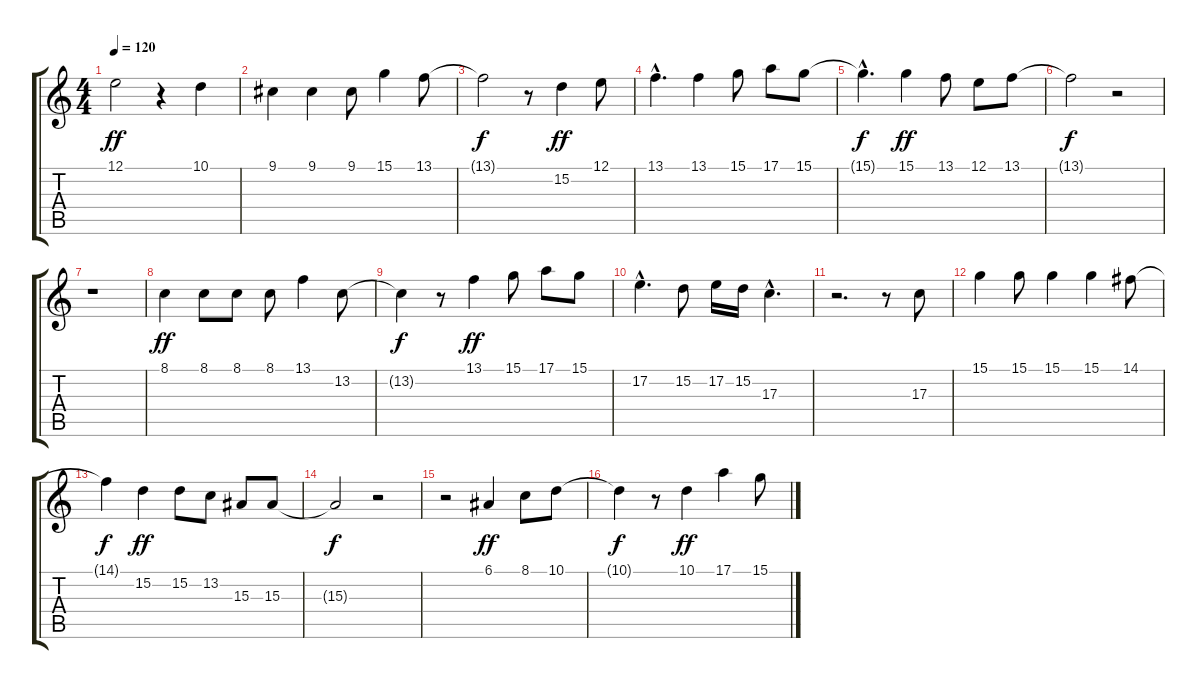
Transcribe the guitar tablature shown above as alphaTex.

\track "" {instrument acousticgrandpiano}
\staff {score tabs}
\tuning (E4 B3 G3 D3 A2 E2) {hide}
\ts (4 4)
\tempo 120
\clef g2
\ks c
12.1.2{dy ff} r.4 10.1.4 |
9.1.4 9.1.4 9.1.8 15.1.4 13.1.8 |
13.1{t}.2{dy f} r.8 15.2.4{dy ff} 12.1.8 |
13.1{hac}.4{d} 13.1.4 15.1.8 17.1.8 15.1.8 |
15.1{hac t}.4{d dy f} 15.1.4{dy ff} 13.1.8 12.1.8 13.1.8 |
13.1{t}.2{dy f} r.2 |
r.1 |
8.1.4{dy ff} 8.1.8 8.1.8 8.1.8 13.1.4 13.2.8 |
13.2{t}.4{dy f} r.8 13.1.4{dy ff} 15.1.8 17.1.8 15.1.8 |
17.2{hac}.4{d} 15.2.8 17.2.16 15.2.16 17.3{hac}.4{d} |
r.2{d} r.8 17.3.8 |
15.1.4 15.1.8 15.1.4 15.1.4 14.1.8 |
14.1{t}.4{dy f} 15.2.4{dy ff} 15.2.8 13.2.8 15.3.8 15.3.8 |
15.3{t}.2{dy f} r.2 |
r.2 6.1.4{dy ff} 8.1.8 10.1.8 |
10.1{t}.4{dy f} r.8 10.1.4{dy ff} 17.1.4 15.1.8
